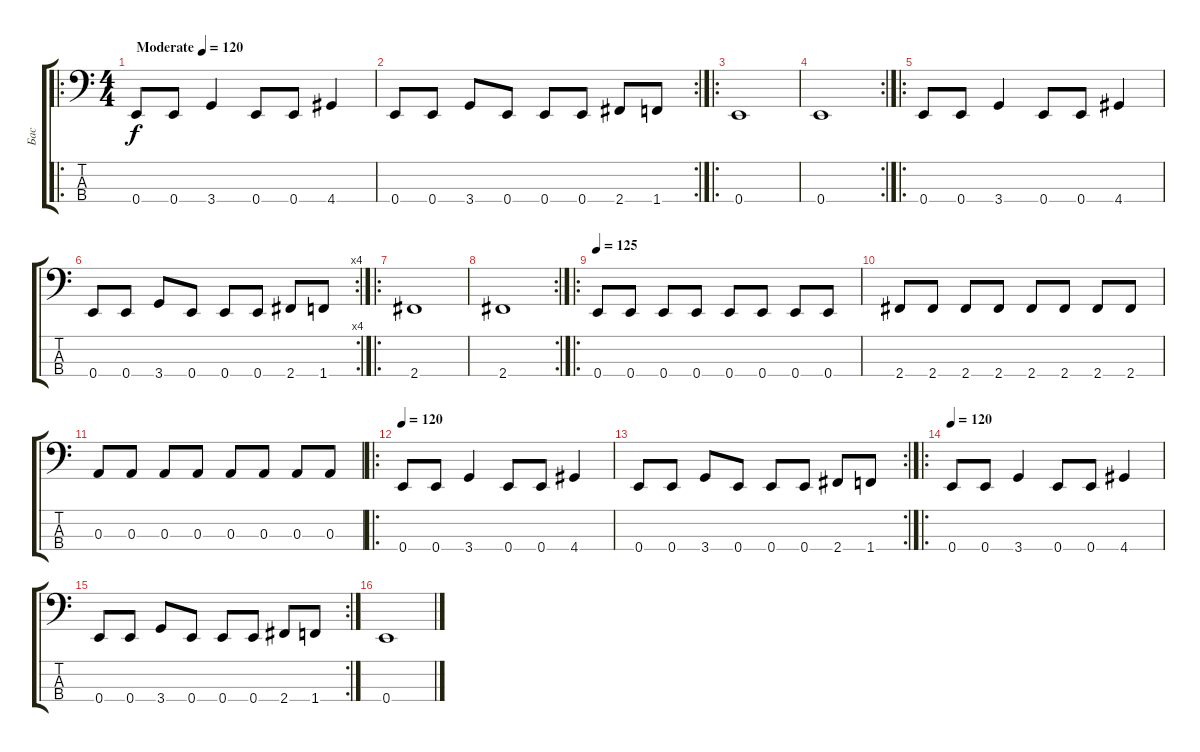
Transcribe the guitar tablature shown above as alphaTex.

\track ("Бас" "Бас") {instrument electricbassfinger}
\staff {score tabs}
\tuning (G2 D2 A1 E1) {hide}
\ro
\ts (4 4)
\tempo (120 "Moderate")
\clef f4
\ks c
0.4.8{dy f instrument electricbassfinger} 0.4.8 3.4.4 0.4.8 0.4.8 4.4.4 |
\rc 2
0.4.8 0.4.8 3.4.8 0.4.8 0.4.8 0.4.8 2.4.8 1.4.8 |
\ro
0.4.1 |
\rc 2
0.4.1 |
\ro
0.4.8{instrument electricbassfinger} 0.4.8 3.4.4 0.4.8 0.4.8 4.4.4 |
\rc 4
0.4.8 0.4.8 3.4.8 0.4.8 0.4.8 0.4.8 2.4.8 1.4.8 |
\ro
2.4.1 |
\rc 2
2.4.1 |
\ro
\tempo 125
0.4.8 0.4.8 0.4.8 0.4.8 0.4.8 0.4.8 0.4.8 0.4.8 |
2.4.8 2.4.8 2.4.8 2.4.8 2.4.8 2.4.8 2.4.8 2.4.8 |
0.3.8 0.3.8 0.3.8 0.3.8 0.3.8 0.3.8 0.3.8 0.3.8 |
\ro
\tempo 120
0.4.8 0.4.8 3.4.4 0.4.8 0.4.8 4.4.4 |
\rc 2
0.4.8 0.4.8 3.4.8 0.4.8 0.4.8 0.4.8 2.4.8 1.4.8 |
\ro
\tempo 120
0.4.8 0.4.8 3.4.4 0.4.8 0.4.8 4.4.4 |
\rc 2
0.4.8 0.4.8 3.4.8 0.4.8 0.4.8 0.4.8 2.4.8 1.4.8 |
0.4.1
